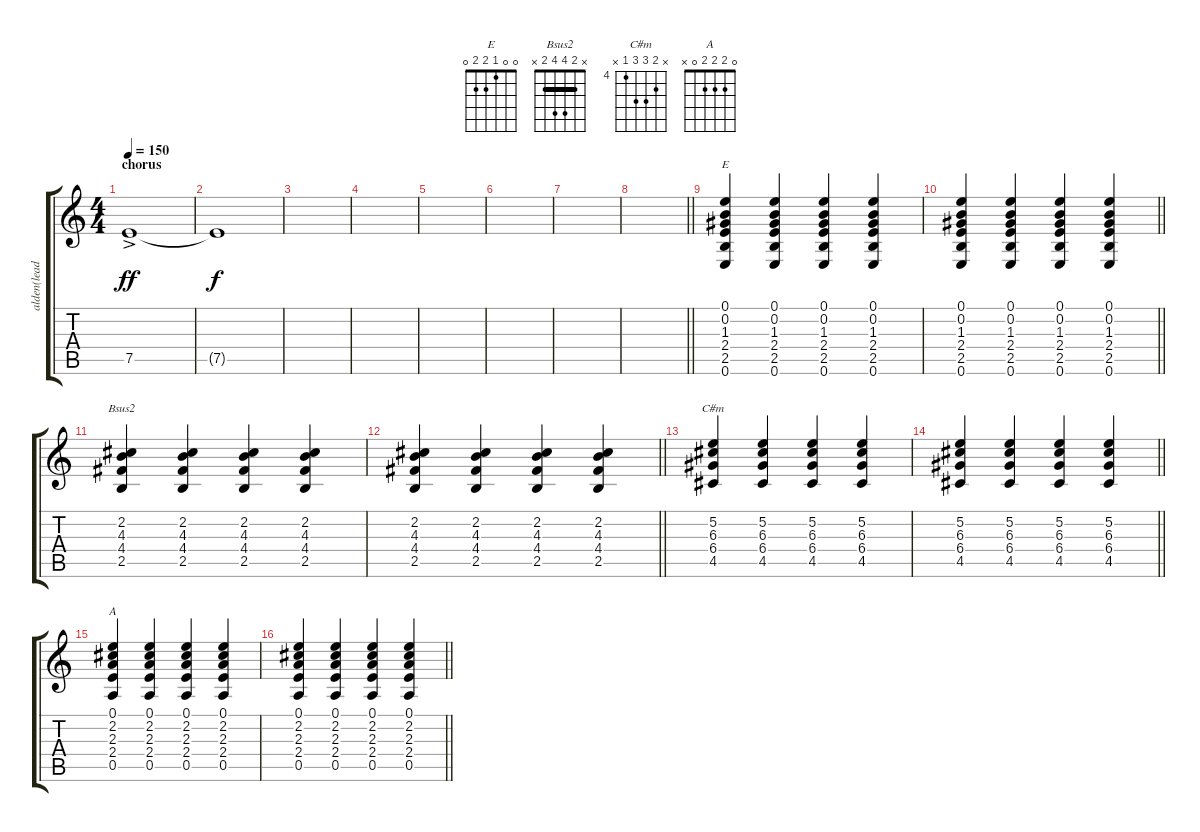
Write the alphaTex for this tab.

\track ("alden(lead)" "alden(lead") {instrument overdrivenguitar}
\staff {score tabs}
\tuning (E4 B3 G3 D3 A2 E2) {hide}
\chord ("E" 0 0 1 2 2 0)
\chord ("Bsus2" x 2 4 4 2 x) {barre 2}
\chord ("C#m" x 5 6 6 4 x) {firstfret 4}
\chord ("A" 0 2 2 2 0 x)
\ts (4 4)
\section ("" "chorus")
\tempo 150
\clef g2
\ks c
7.5{ac}.1{dy ff} |
7.5{t}.1{dy f} |
|
|
|
|
|
\barLineRight lightlight
|
(0.1 0.2 1.3 2.4 2.5 0.6).4{ch "E"} (0.1 0.2 1.3 2.4 2.5 0.6).4 (0.1 0.2 1.3 2.4 2.5 0.6).4 (0.1 0.2 1.3 2.4 2.5 0.6).4 |
\barLineRight lightlight
(0.1 0.2 1.3 2.4 2.5 0.6).4 (0.1 0.2 1.3 2.4 2.5 0.6).4 (0.1 0.2 1.3 2.4 2.5 0.6).4 (0.1 0.2 1.3 2.4 2.5 0.6).4 |
(2.2 4.3 4.4 2.5).4{ch "Bsus2"} (2.2 4.3 4.4 2.5).4 (2.2 4.3 4.4 2.5).4 (2.2 4.3 4.4 2.5).4 |
\barLineRight lightlight
(2.2 4.3 4.4 2.5).4 (2.2 4.3 4.4 2.5).4 (2.2 4.3 4.4 2.5).4 (2.2 4.3 4.4 2.5).4 |
(5.2 6.3 6.4 4.5).4{ch "C#m"} (5.2 6.3 6.4 4.5).4 (5.2 6.3 6.4 4.5).4 (5.2 6.3 6.4 4.5).4 |
\barLineRight lightlight
(5.2 6.3 6.4 4.5).4 (5.2 6.3 6.4 4.5).4 (5.2 6.3 6.4 4.5).4 (5.2 6.3 6.4 4.5).4 |
(0.1 2.2 2.3 2.4 0.5).4{ch "A"} (0.1 2.2 2.3 2.4 0.5).4 (0.1 2.2 2.3 2.4 0.5).4 (0.1 2.2 2.3 2.4 0.5).4 |
\barLineRight lightlight
(0.1 2.2 2.3 2.4 0.5).4 (0.1 2.2 2.3 2.4 0.5).4 (0.1 2.2 2.3 2.4 0.5).4 (0.1 2.2 2.3 2.4 0.5).4
